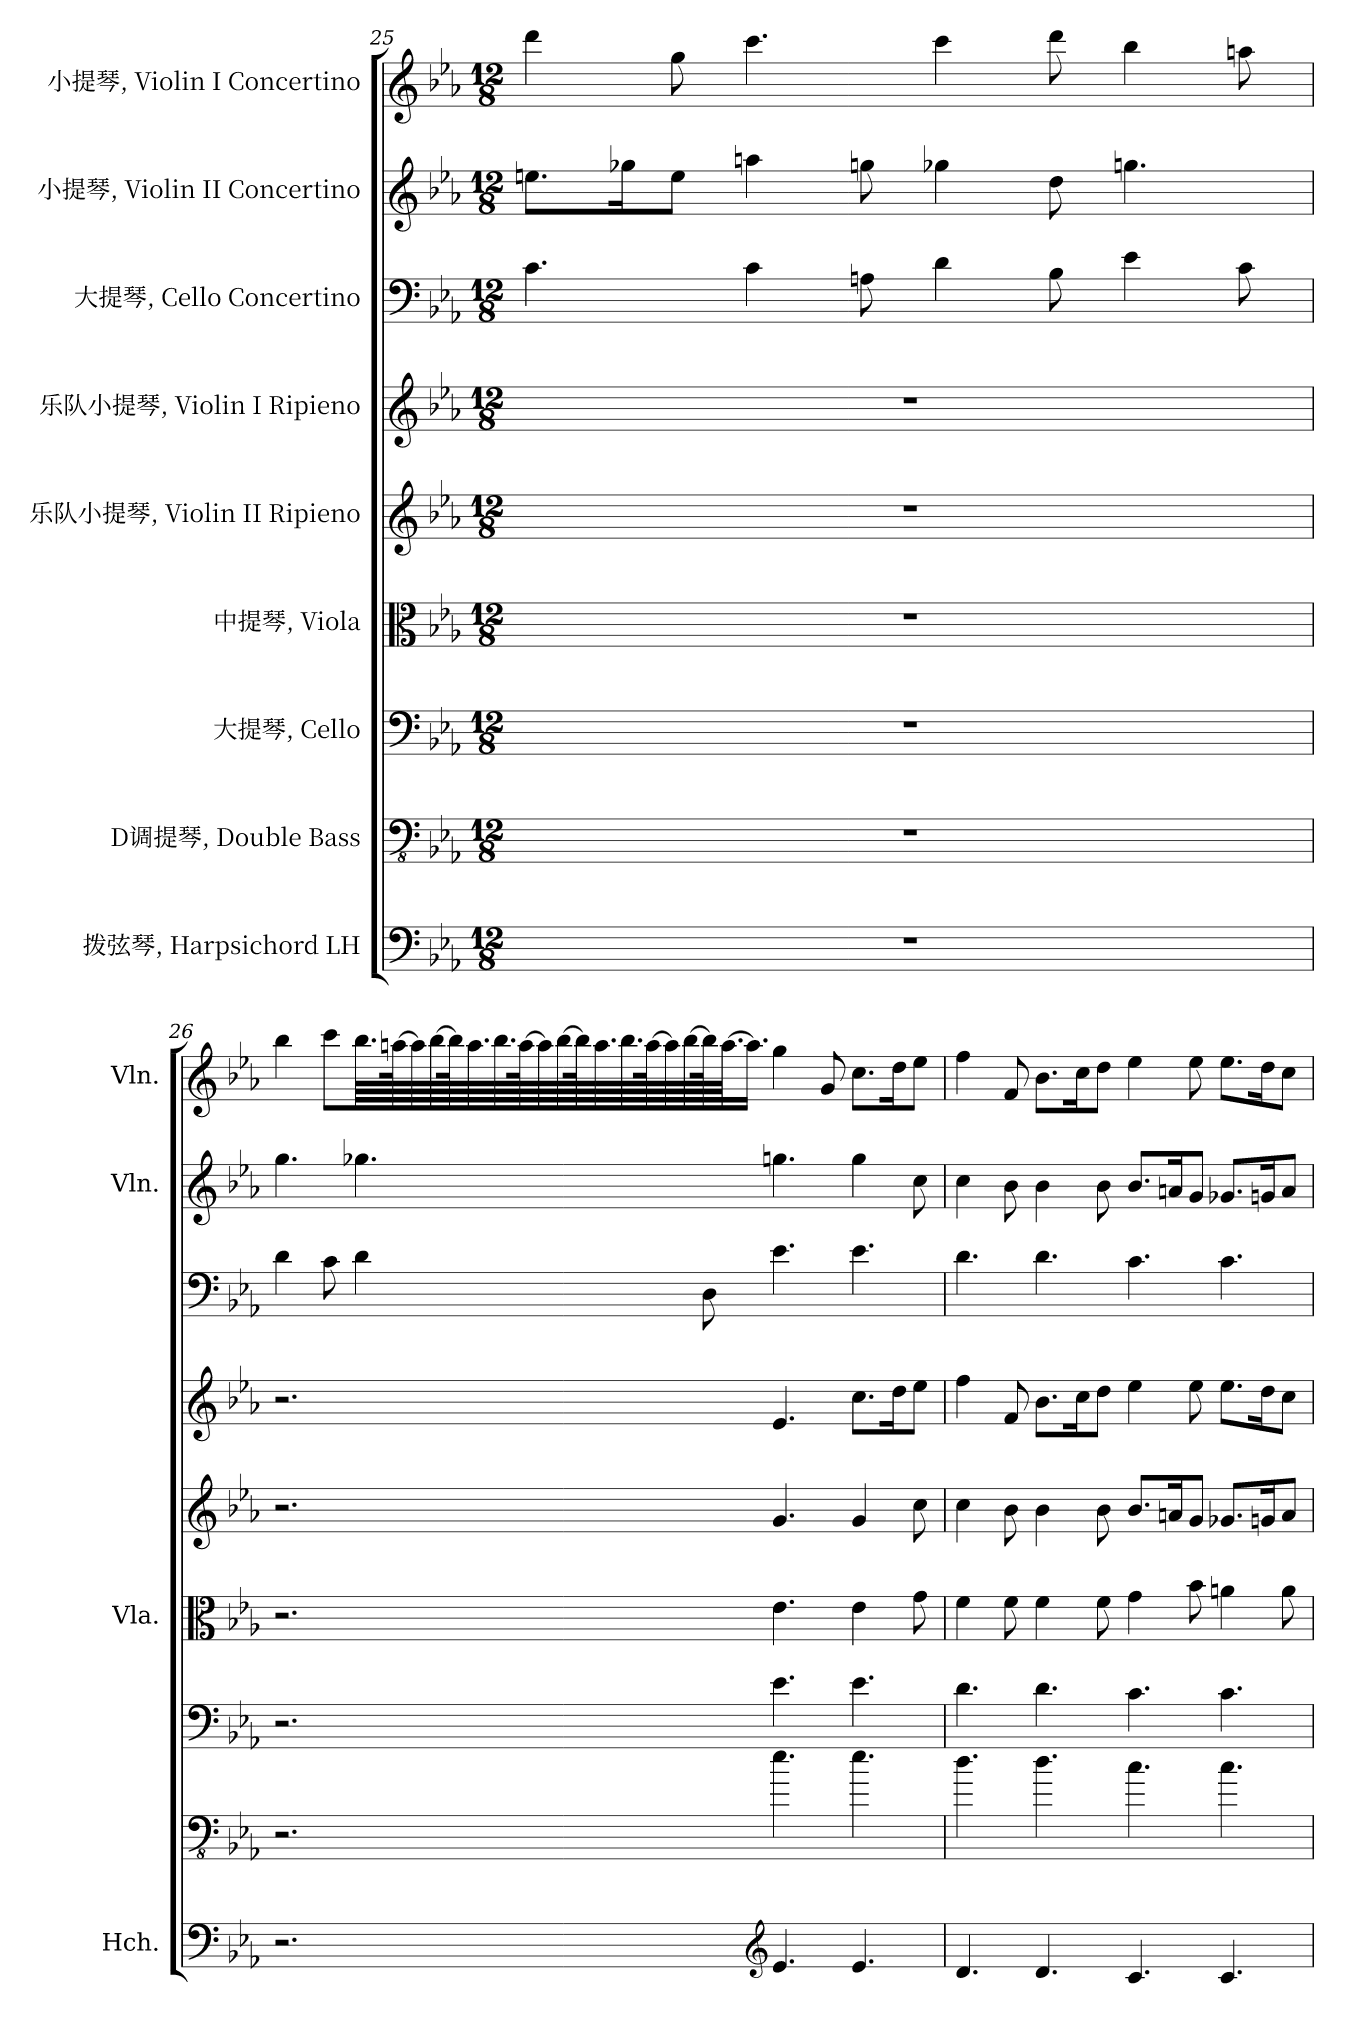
**kern	**kern	**kern	**kern	**kern	**kern	**kern	**kern	**kern
*part9	*part8	*part7	*part6	*part5	*part4	*part3	*part2	*part1
*staff9	*staff8	*staff7	*staff6	*staff5	*staff4	*staff3	*staff2	*staff1
*I"拨弦琴, Harpsichord LH	*I"D调提琴, Double Bass	*I"大提琴, Cello	*I"中提琴, Viola	*I"乐队小提琴, Violin II Ripieno	*I"乐队小提琴, Violin I Ripieno	*I"大提琴, Cello Concertino	*I"小提琴, Violin II Concertino	*I"小提琴, Violin I Concertino
*I'Hch.	*	*	*I'Vla.	*	*	*	*I'Vln.	*I'Vln.
!!LO:PB:g=z
*clefF4	*clefFv4	*clefF4	*clefC3	*clefG2	*clefG2	*clefF4	*clefG2	*clefG2
*	*ITrd7c12	*	*	*	*	*	*	*
*k[b-e-a-]	*k[b-e-a-]	*k[b-e-a-]	*k[b-e-a-]	*k[b-e-a-]	*k[b-e-a-]	*k[b-e-a-]	*k[b-e-a-]	*k[b-e-a-]
*M12/8	*M12/8	*M12/8	*M12/8	*M12/8	*M12/8	*M12/8	*M12/8	*M12/8
=25	=25	=25	=25	=25	=25	=25	=25	=25
1.r	1.r	1.r	1.r	1.r	1.r	4.c\	8.een\L	4ddd\
.	.	.	.	.	.	.	16gg-X\K	.
.	.	.	.	.	.	.	8ee\J	8gg\
.	.	.	.	.	.	4c\	4aan\	4.ccc\
.	.	.	.	.	.	8An\	8ggn\	.
.	.	.	.	.	.	4d\	4gg-X\	4ccc\
.	.	.	.	.	.	8B-\	8dd\	8ddd\
.	.	.	.	.	.	4e-\	4.ggn\	4bb-\
.	.	.	.	.	.	8c\	.	8aan\
!!LO:PB:g=z
=26	=26	=26	=26	=26	=26	=26	=26	=26
2.r	2.r	2.r	2.r	2.r	2.r	4d\	4.gg\	4bb-\
.	.	.	.	.	.	8c\	.	8ccc\L
.	.	.	.	.	.	4d\	4.gg-X\	64.bb-\LLL
.	.	.	.	.	.	.	.	[128aan\K
.	.	.	.	.	.	.	.	64aa\]
.	.	.	.	.	.	.	.	[64bb-\
.	.	.	.	.	.	.	.	128bb-\K]
.	.	.	.	.	.	.	.	64.aa\
.	.	.	.	.	.	.	.	64.bb-\
.	.	.	.	.	.	.	.	[128aa\K
.	.	.	.	.	.	.	.	64aa\]
.	.	.	.	.	.	.	.	[64bb-\
.	.	.	.	.	.	.	.	128bb-\K]
.	.	.	.	.	.	.	.	64.aa\
.	.	.	.	.	.	.	.	64.bb-\
.	.	.	.	.	.	.	.	[128aa\K
.	.	.	.	.	.	.	.	64aa\]
.	.	.	.	.	.	.	.	[64bb-\
.	.	.	.	.	.	8D\	.	128bb-\K]
.	.	.	.	.	.	.	.	[64.aa\JJ
.	.	.	.	.	.	.	.	16.aa\JJ]
*clefG2	*	*	*	*	*	*	*	*
4.e-/	4.E-\	4.e-\	4.e-\	4.g/	4.e-/	4.e-\	4.ggn\	4gg\
.	.	.	.	.	.	.	.	8g/
4.e-/	4.E-\	4.e-\	4e-\	4g/	8.cc\L	4.e-\	4gg\	8.cc\L
.	.	.	.	.	16dd\K	.	.	16dd\K
.	.	.	8g\	8cc\	8ee-\J	.	8cc\	8ee-\J
!!LO:PB:g=z
=27	=27	=27	=27	=27	=27	=27	=27	=27
4.d/	4.D\	4.d\	4f\	4cc\	4ff\	4.d\	4cc\	4ff\
.	.	.	8f\	8b-\	8f/	.	8b-\	8f/
4.d/	4.D\	4.d\	4f\	4b-\	8.b-\L	4.d\	4b-\	8.b-\L
.	.	.	.	.	16cc\K	.	.	16cc\K
.	.	.	8f\	8b-\	8dd\J	.	8b-\	8dd\J
4.c/	4.C\	4.c\	4g\	8.b-/L	4ee-\	4.c\	8.b-/L	4ee-\
.	.	.	.	16an/K	.	.	16an/K	.
.	.	.	8b-\	8g/J	8ee-\	.	8g/J	8ee-\
4.c/	4.C\	4.c\	4an\	8.g-X/L	8.ee-\L	4.c\	8.g-X/L	8.ee-\L
.	.	.	.	16gn/K	16dd\K	.	16gn/K	16dd\K
.	.	.	8a\	8a/J	8cc\J	.	8a/J	8cc\J
=	=	=	=	=	=	=	=	=
*-	*-	*-	*-	*-	*-	*-	*-	*-
